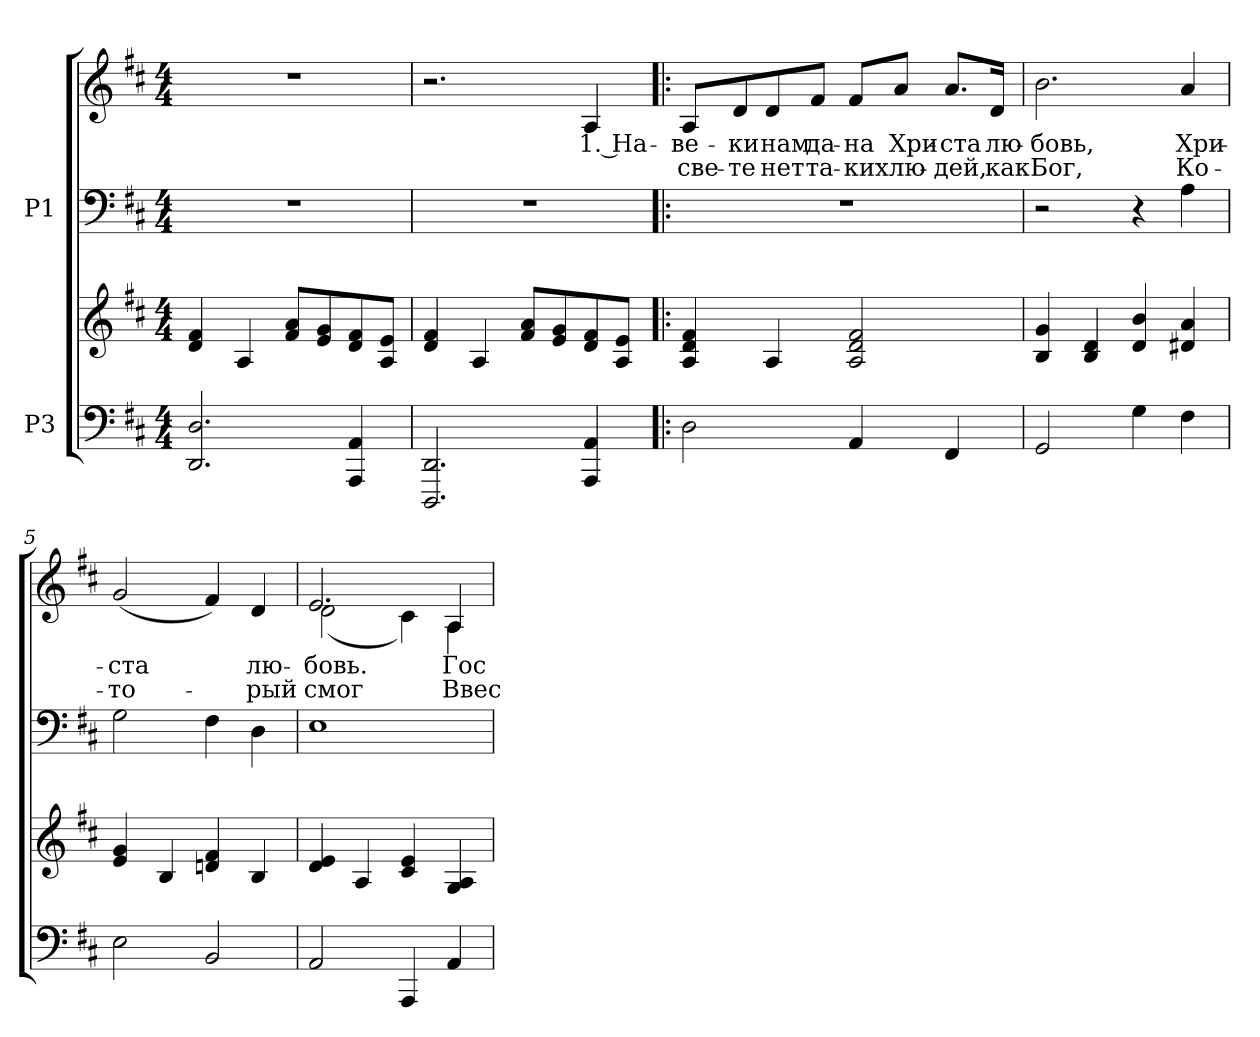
**kern	**kern	**kern	**kern	**text	**text
*part2	*part2	*part1	*part1	*part1	*part1
*staff4	*staff3	*staff2	*staff1	*staff1	*staff1
*I"P3	*	*I"P1	*	*	*
!!LO:PB:g=z
*clefF4	*clefG2	*clefF4	*clefG2	*	*
*k[f#c#]	*k[f#c#]	*k[f#c#]	*k[f#c#]	*	*
*D:	*D:	*D:	*D:	*	*
*M4/4	*M4/4	*M4/4	*M4/4	*	*
=1	=1	=1	=1	=1	=1
2.DDi/ 2.Di	4di/ 4f#i	1r	1r	.	.
.	4Ai/	.	.	.	.
.	8f#i/ 8aiL	.	.	.	.
.	8ei/ 8gi	.	.	.	.
4AAAi/ 4AAi	8di/ 8f#i	.	.	.	.
.	8Ai/ 8eiJ	.	.	.	.
=2	=2	=2	=2	=2	=2
2.DDDi/ 2.DDi	4di/ 4f#i	1r	2.r	.	.
.	4Ai/	.	.	.	.
.	8f#i/ 8aiL	.	.	.	.
.	8ei/ 8gi	.	.	.	.
!	!	!	!	!LO:LY:b:color=#000000	!
4AAAi/ 4AAi	8di/ 8f#i	.	4Ai/	1. На-	.
.	8Ai/ 8eiJ	.	.	.	.
=3!|:	=3!|:	=3!|:	=3!|:	=3!|:	=3!|:
!	!	!	!	!LO:LY:b:color=#000000	!LO:LY:b:color=#000000
2Di\	4Ai/ 4di 4f#i	1r	8Ai/L	-ве-	све-
!	!	!	!	!LO:LY:b:color=#000000	!LO:LY:b:color=#000000
.	.	.	8di/	-ки	-те
!	!	!	!	!LO:LY:b:color=#000000	!LO:LY:b:color=#000000
.	4Ai/	.	8di/	нам	нет
!	!	!	!	!LO:LY:b:color=#000000	!LO:LY:b:color=#000000
.	.	.	8f#i/J	да-	та-
!	!	!	!	!LO:LY:b:color=#000000	!LO:LY:b:color=#000000
4AAi/	2Ai/ 2di 2f#i	.	8f#i/L	-на	-ких
!	!	!	!	!LO:LY:b:color=#000000	!LO:LY:b:color=#000000
.	.	.	8ai/J	Хри-	лю-
!	!	!	!	!LO:LY:b:color=#000000	!LO:LY:b:color=#000000
4FF#i/	.	.	8.ai/L	-ста	-дей,
!	!	!	!	!LO:LY:b:color=#000000	!LO:LY:b:color=#000000
.	.	.	16di/Jk	лю-	как
=4	=4	=4	=4	=4	=4
!	!	!	!	!LO:LY:b:color=#000000	!LO:LY:b:color=#000000
2GGi/	4Bi/ 4gi	2r	2.bi\	-бовь,	Бог,
.	4Bi/ 4di	.	.	.	.
4Gi\	4di/ 4bi	4r	.	.	.
!	!	!	!	!LO:LY:b:color=#000000	!LO:LY:b:color=#000000
4F#i\	4d#Xi/ 4ai	4Ai\	4ai/	Хри-	Ко-
!!LO:LB:g=z
=5	=5	=5	=5	=5	=5
!	!	!	!	!LO:LY:b:color=#000000	!LO:LY:b:color=#000000
2Ei\	4ei/ 4gi	2Gi\	(2gi/	-ста	-то-
.	4Bi/	.	.	.	.
2BBi/	4dni/ 4f#i	4F#i\	4f#i/)	.	.
!	!	!	!	!LO:LY:b:color=#000000	!LO:LY:b:color=#000000
.	4Bi/	4Di\	4di/	лю-	-рый
=6	=6	=6	=6	=6	=6
!	!	!	!	!LO:LY:b:color=#000000	!LO:LY:b:color=#000000
*	*	*	*^	*	*
2AAi/	4di/ 4ei	1Ei	2.ei/	(2di\	-бовь.	смог
.	4Ai/	.	.	.	.	.
4AAAi/	4c#i/ 4ei	.	.	4c#i\)	.	.
!	!	!	!	!	!LO:LY:b:color=#000000	!LO:LY:b:color=#000000
4AAi/	4Gi/ 4Ai	.	4Ai/	4Ai\	Гос-	Ввес-
*	*	*	*v	*v	*	*
=	=	=	=	=	=
*-	*-	*-	*-	*-	*-
